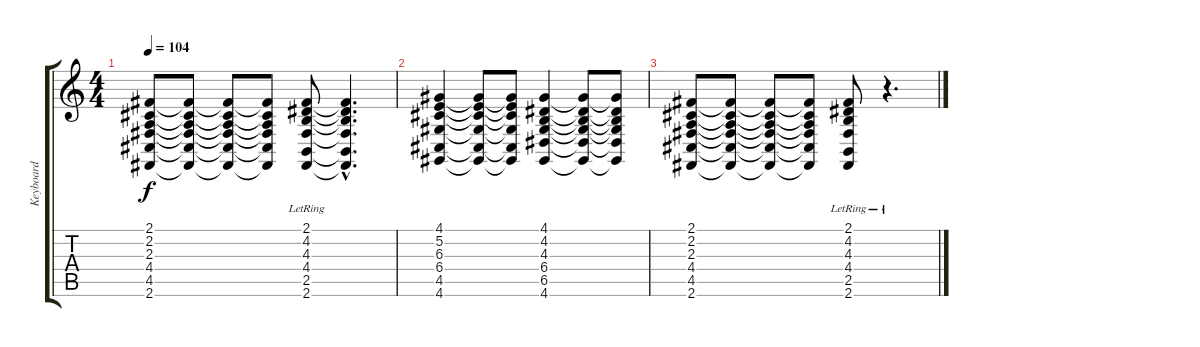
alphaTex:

\track ("Keyboard" "Keyboard") {instrument pad2warm}
\staff {score tabs}
\tuning (E4 B3 G3 D3 A2 E2) {hide}
\ts (4 4)
\tempo 104
\clef g2
\ks c
(2.1 2.2 2.3 4.4 4.5 2.6).8{dy f} (2.1{t} 2.2{t} 2.3{t} 4.4{t} 4.5{t} 2.6{t}).8 (2.1{t} 2.2{t} 2.3{t} 4.4{t} 4.5{t} 2.6{t}).8 (2.1{t} 2.2{t} 2.3{t} 4.4{t} 4.5{t} 2.6{t}).8 (2.1{lr} 4.2 4.3 4.4 2.5 2.6).8 (2.1{hac t} 4.2{hac t} 4.3{hac t} 4.4{hac t} 2.5{hac t} 2.6{hac t}).4{d} |
(4.1 5.2 6.3 6.4 4.5 4.6).4 (4.1{t} 5.2{t} 6.3{t} 6.4{t} 4.5{t} 4.6{t}).8 (4.1{t} 5.2{t} 6.3{t} 6.4{t} 4.5{t} 4.6{t}).8 (4.1 4.2 4.3 6.4 6.5 4.6).4 (4.1{t} 4.2{t} 4.3{t} 6.4{t} 6.5{t} 4.6{t}).8 (4.1{t} 4.2{t} 4.3{t} 6.4{t} 6.5{t} 4.6{t}).8 |
(2.1 2.2 2.3 4.4 4.5 2.6).8 (2.1{t} 2.2{t} 2.3{t} 4.4{t} 4.5{t} 2.6{t}).8 (2.1{t} 2.2{t} 2.3{t} 4.4{t} 4.5{t} 2.6{t}).8 (2.1{t} 2.2{t} 2.3{t} 4.4{t} 4.5{t} 2.6{t}).8 (2.1{lr} 4.2 4.3 4.4 2.5 2.6).8 r.4{d}
